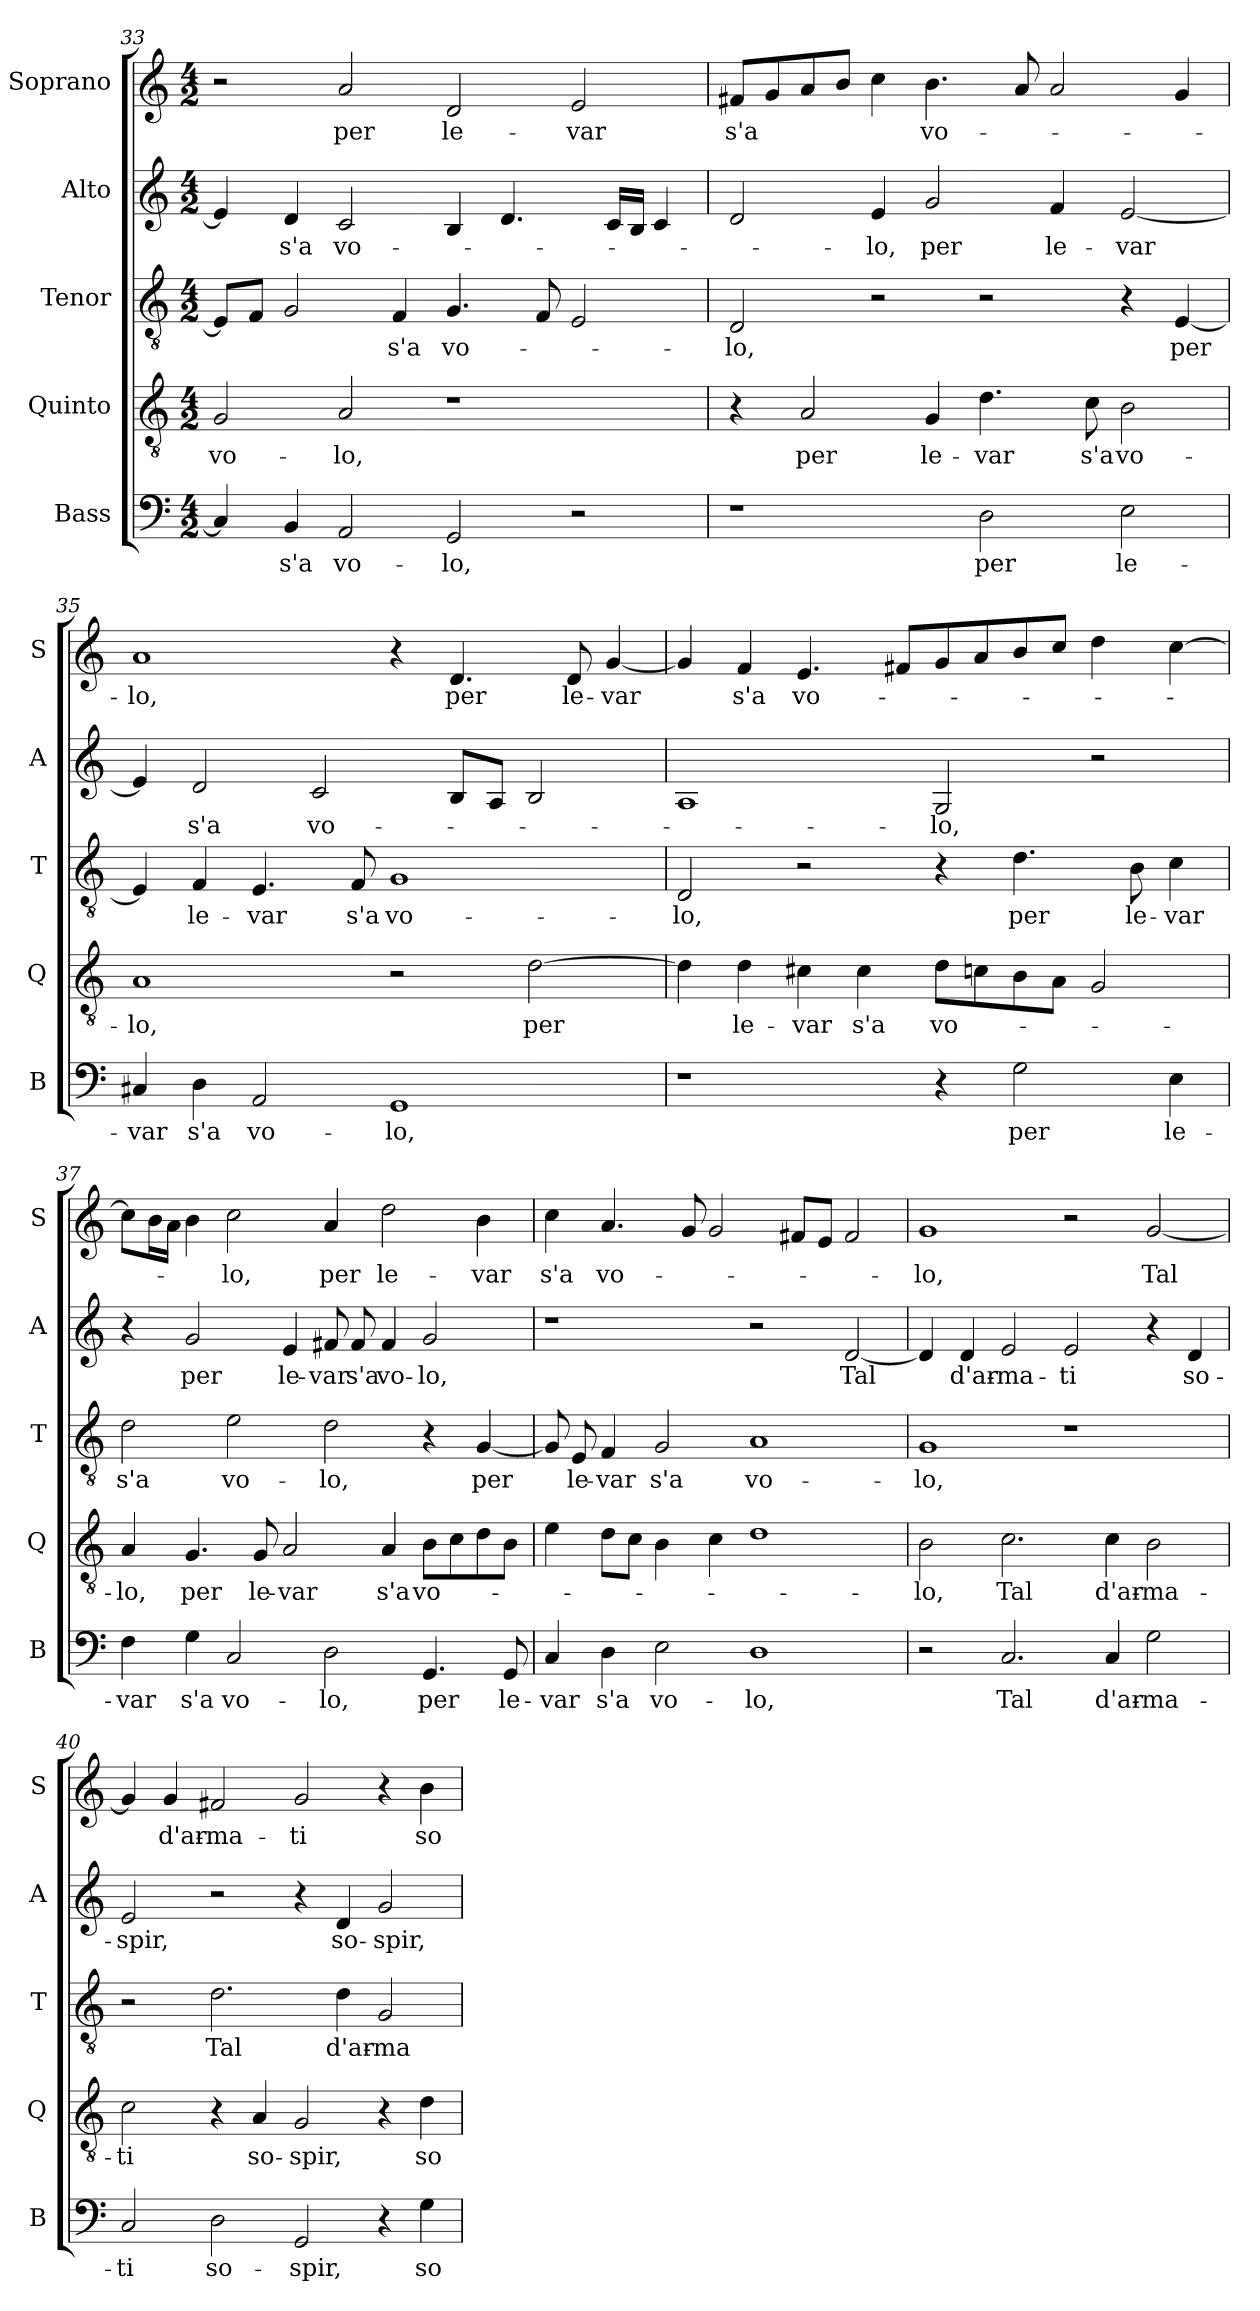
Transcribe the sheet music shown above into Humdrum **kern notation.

**kern	**text	**kern	**text	**kern	**text	**kern	**text	**kern	**text
*part5	*part5	*part4	*part4	*part3	*part3	*part2	*part2	*part1	*part1
*staff5	*staff5	*staff4	*staff4	*staff3	*staff3	*staff2	*staff2	*staff1	*staff1
*I"Bass	*	*I"Quinto	*	*I"Tenor	*	*I"Alto	*	*I"Soprano	*
*I'B	*	*I'Q	*	*I'T	*	*I'A	*	*I'S	*
*clefF4	*	*clefGv2	*	*clefGv2	*	*clefG2	*	*clefG2	*
*k[]	*	*k[]	*	*k[]	*	*k[]	*	*k[]	*
*C:	*	*C:	*	*C:	*	*C:	*	*C:	*
*M4/2	*	*M4/2	*	*M4/2	*	*M4/2	*	*M4/2	*
=33	=33	=33	=33	=33	=33	=33	=33	=33	=33
!	!	!	!LO:LY:b	!	!	!	!	!	!
4C/]	.	2G/	vo-	8E/L]	.	4e/]	.	2r	.
.	.	.	.	8F/J	.	.	.	.	.
!	!LO:LY:b	!	!	!	!	!	!LO:LY:b	!	!
4BB/	s'a	.	.	2G/	.	4d/	s'a	.	.
!	!LO:LY:b	!	!LO:LY:b	!	!	!	!LO:LY:b	!	!LO:LY:b
2AA/	vo-	2A/	-lo,	.	.	2c/	vo-	2a/	per
!	!	!	!	!	!LO:LY:b	!	!	!	!
.	.	.	.	4F/	s'a	.	.	.	.
!	!LO:LY:b	!	!	!	!LO:LY:b	!	!	!	!LO:LY:b
2GG/	-lo,	1r	.	4.G/	vo-	4B/	.	2d/	le-
.	.	.	.	.	.	4.d/	.	.	.
.	.	.	.	8F/	.	.	.	.	.
!	!	!	!	!	!	!	!	!	!LO:LY:b
2r	.	.	.	2E/	.	.	.	2e/	-var
.	.	.	.	.	.	16c/LL	.	.	.
.	.	.	.	.	.	16B/JJ	.	.	.
.	.	.	.	.	.	4c/	.	.	.
!!LO:LB:g=z
=34	=34	=34	=34	=34	=34	=34	=34	=34	=34
!	!	!	!	!	!LO:LY:b	!	!	!	!LO:LY:b
1r	.	4r	.	2D/	-lo,	2d/	.	8f#X/L	s'a
.	.	.	.	.	.	.	.	8g/	.
!	!	!	!LO:LY:b	!	!	!	!	!	!
.	.	2A/	per	.	.	.	.	8a/	.
.	.	.	.	.	.	.	.	8b/J	.
!	!	!	!	!	!	!	!LO:LY:b	!	!
.	.	.	.	2r	.	4e/	-lo,	4cc\	.
!	!	!	!LO:LY:b	!	!	!	!LO:LY:b	!	!LO:LY:b
.	.	4G/	le-	.	.	2g/	per	4.b\	vo-
!	!LO:LY:b	!	!LO:LY:b	!	!	!	!	!	!
2D\	per	4.d\	-var	2r	.	.	.	.	.
.	.	.	.	.	.	.	.	8a/	.
!	!	!	!	!	!	!	!LO:LY:b	!	!
.	.	.	.	.	.	4f/	le-	2a/	.
!	!	!	!LO:LY:b	!	!	!	!	!	!
.	.	8c\	s'a	.	.	.	.	.	.
!	!LO:LY:b	!	!LO:LY:b	!	!	!	!LO:LY:b	!	!
2E\	le-	2B\	vo-	4r	.	[2e/	-var	.	.
!	!	!	!	!	!LO:LY:b	!	!	!	!
.	.	.	.	[4E/	per	.	.	4g/	.
=35	=35	=35	=35	=35	=35	=35	=35	=35	=35
!	!LO:LY:b	!	!LO:LY:b	!	!	!	!	!	!LO:LY:b
4C#X/	-var	1A	-lo,	4E/]	.	4e/]	.	1a	-lo,
!	!LO:LY:b	!	!	!	!LO:LY:b	!	!LO:LY:b	!	!
4D\	s'a	.	.	4F/	le-	2d/	s'a	.	.
!	!LO:LY:b	!	!	!	!LO:LY:b	!	!	!	!
2AA/	vo-	.	.	4.E/	-var	.	.	.	.
!	!	!	!	!	!	!	!LO:LY:b	!	!
.	.	.	.	.	.	2c/	vo-	.	.
!	!	!	!	!	!LO:LY:b	!	!	!	!
.	.	.	.	8F/	s'a	.	.	.	.
!	!LO:LY:b	!	!	!	!LO:LY:b	!	!	!	!
1GG	-lo,	2r	.	1G	vo-	.	.	4r	.
!	!	!	!	!	!	!	!	!	!LO:LY:b
.	.	.	.	.	.	8B/L	.	4.d/	per
.	.	.	.	.	.	8A/J	.	.	.
!	!	!	!LO:LY:b	!	!	!	!	!	!
.	.	[2d\	per	.	.	2B/	.	.	.
!	!	!	!	!	!	!	!	!	!LO:LY:b
.	.	.	.	.	.	.	.	8d/	le-
!	!	!	!	!	!	!	!	!	!LO:LY:b
.	.	.	.	.	.	.	.	[4g/	-var
=36	=36	=36	=36	=36	=36	=36	=36	=36	=36
!	!	!	!	!	!LO:LY:b	!	!	!	!
1r	.	4d\]	.	2D/	-lo,	1A	.	4g/]	.
!	!	!	!LO:LY:b	!	!	!	!	!	!LO:LY:b
.	.	4d\	le-	.	.	.	.	4f/	s'a
!	!	!	!LO:LY:b	!	!	!	!	!	!LO:LY:b
.	.	4c#X\	-var	2r	.	.	.	4.e/	vo-
!	!	!	!LO:LY:b	!	!	!	!	!	!
.	.	4c#\	s'a	.	.	.	.	.	.
.	.	.	.	.	.	.	.	8f#X/L	.
!	!	!	!LO:LY:b	!	!	!	!LO:LY:b	!	!
4r	.	8d\L	vo-	4r	.	2G/	-lo,	8g/	.
.	.	8cn\	.	.	.	.	.	8a/	.
!	!LO:LY:b	!	!	!	!LO:LY:b	!	!	!	!
2G\	per	8B\	.	4.d\	per	.	.	8b/	.
.	.	8A\J	.	.	.	.	.	8cc/J	.
.	.	2G/	.	.	.	2r	.	4dd\	.
!	!	!	!	!	!LO:LY:b	!	!	!	!
.	.	.	.	8B\	le-	.	.	.	.
!	!LO:LY:b	!	!	!	!LO:LY:b	!	!	!	!
4E\	le-	.	.	4c\	-var	.	.	[4cc\	.
!!LO:PB:g=z
=37	=37	=37	=37	=37	=37	=37	=37	=37	=37
!	!LO:LY:b	!	!LO:LY:b	!	!LO:LY:b	!	!	!	!
4F\	-var	4A/	-lo,	2d\	s'a	4r	.	8cc\L]	.
.	.	.	.	.	.	.	.	16b\L	.
.	.	.	.	.	.	.	.	16a\JJ	.
!	!LO:LY:b	!	!LO:LY:b	!	!	!	!LO:LY:b	!	!
4G\	s'a	4.G/	per	.	.	2g/	per	4b\	.
!	!LO:LY:b	!	!	!	!LO:LY:b	!	!	!	!LO:LY:b
2C/	vo-	.	.	2e\	vo-	.	.	2cc\	-lo,
!	!	!	!LO:LY:b	!	!	!	!	!	!
.	.	8G/	le-	.	.	.	.	.	.
!	!	!	!LO:LY:b	!	!	!	!LO:LY:b	!	!
.	.	2A/	-var	.	.	4e/	le-	.	.
!	!LO:LY:b	!	!	!	!LO:LY:b	!	!LO:LY:b	!	!LO:LY:b
2D\	-lo,	.	.	2d\	-lo,	8f#X/	-var	4a/	per
!	!	!	!	!	!	!	!LO:LY:b	!	!
.	.	.	.	.	.	8f#/	s'a	.	.
!	!	!	!LO:LY:b	!	!	!	!LO:LY:b	!	!LO:LY:b
.	.	4A/	s'a	.	.	4f#/	vo-	2dd\	le-
!	!LO:LY:b	!	!LO:LY:b	!	!	!	!LO:LY:b	!	!
4.GG/	per	8B\L	vo-	4r	.	2g/	-lo,	.	.
.	.	8c\	.	.	.	.	.	.	.
!	!	!	!	!	!LO:LY:b	!	!	!	!LO:LY:b
.	.	8d\	.	[4G/	per	.	.	4b\	-var
!	!LO:LY:b	!	!	!	!	!	!	!	!
8GG/	le-	8B\J	.	.	.	.	.	.	.
=38	=38	=38	=38	=38	=38	=38	=38	=38	=38
!	!LO:LY:b	!	!	!	!	!	!	!	!LO:LY:b
4C/	-var	4e\	.	8G/]	.	1r	.	4cc\	s'a
!	!	!	!	!	!LO:LY:b	!	!	!	!
.	.	.	.	8E/	le-	.	.	.	.
!	!LO:LY:b	!	!	!	!LO:LY:b	!	!	!	!LO:LY:b
4D\	s'a	8d\L	.	4F/	-var	.	.	4.a/	vo-
.	.	8c\J	.	.	.	.	.	.	.
!	!LO:LY:b	!	!	!	!LO:LY:b	!	!	!	!
2E\	vo-	4B\	.	2G/	s'a	.	.	.	.
.	.	.	.	.	.	.	.	8g/	.
.	.	4c\	.	.	.	.	.	2g/	.
!	!LO:LY:b	!	!	!	!LO:LY:b	!	!	!	!
1D	-lo,	1d	.	1A	vo-	2r	.	.	.
.	.	.	.	.	.	.	.	8f#X/L	.
.	.	.	.	.	.	.	.	8e/J	.
!	!	!	!	!	!	!	!LO:LY:b	!	!
.	.	.	.	.	.	[2d/	Tal	2f#/	.
=39	=39	=39	=39	=39	=39	=39	=39	=39	=39
!	!	!	!LO:LY:b	!	!LO:LY:b	!	!	!	!LO:LY:b
2r	.	2B\	-lo,	1G	-lo,	4d/]	.	1g	-lo,
!	!	!	!	!	!	!	!LO:LY:b	!	!
.	.	.	.	.	.	4d/	d'ar-	.	.
!	!LO:LY:b	!	!LO:LY:b	!	!	!	!LO:LY:b	!	!
2.C/	Tal	2.c\	Tal	.	.	2e/	-ma-	.	.
!	!	!	!	!	!	!	!LO:LY:b	!	!
.	.	.	.	1r	.	2e/	-ti	2r	.
!	!LO:LY:b	!	!LO:LY:b	!	!	!	!	!	!
4C/	d'ar-	4c\	d'ar-	.	.	.	.	.	.
!	!LO:LY:b	!	!LO:LY:b	!	!	!	!	!	!LO:LY:b
2G\	-ma-	2B\	-ma-	.	.	4r	.	[2g/	Tal
!	!	!	!	!	!	!	!LO:LY:b	!	!
.	.	.	.	.	.	4d/	so-	.	.
!!LO:LB:g=z
=40	=40	=40	=40	=40	=40	=40	=40	=40	=40
!	!LO:LY:b	!	!LO:LY:b	!	!	!	!LO:LY:b	!	!
2C/	-ti	2c\	-ti	2r	.	2e/	-spir,	4g/]	.
!	!	!	!	!	!	!	!	!	!LO:LY:b
.	.	.	.	.	.	.	.	4g/	d'ar-
!	!LO:LY:b	!	!	!	!LO:LY:b	!	!	!	!LO:LY:b
2D\	so-	4r	.	2.d\	Tal	2r	.	2f#X/	-ma-
!	!	!	!LO:LY:b	!	!	!	!	!	!
.	.	4A/	so-	.	.	.	.	.	.
!	!LO:LY:b	!	!LO:LY:b	!	!	!	!	!	!LO:LY:b
2GG/	-spir,	2G/	-spir,	.	.	4r	.	2g/	-ti
!	!	!	!	!	!LO:LY:b	!	!LO:LY:b	!	!
.	.	.	.	4d\	d'ar-	4d/	so-	.	.
!	!	!	!	!	!LO:LY:b	!	!LO:LY:b	!	!
4r	.	4r	.	2G/	-ma-	2g/	-spir,	4r	.
!	!LO:LY:b	!	!LO:LY:b	!	!	!	!	!	!LO:LY:b
4G\	so-	4d\	so-	.	.	.	.	4b\	so-
=	=	=	=	=	=	=	=	=	=
*-	*-	*-	*-	*-	*-	*-	*-	*-	*-
